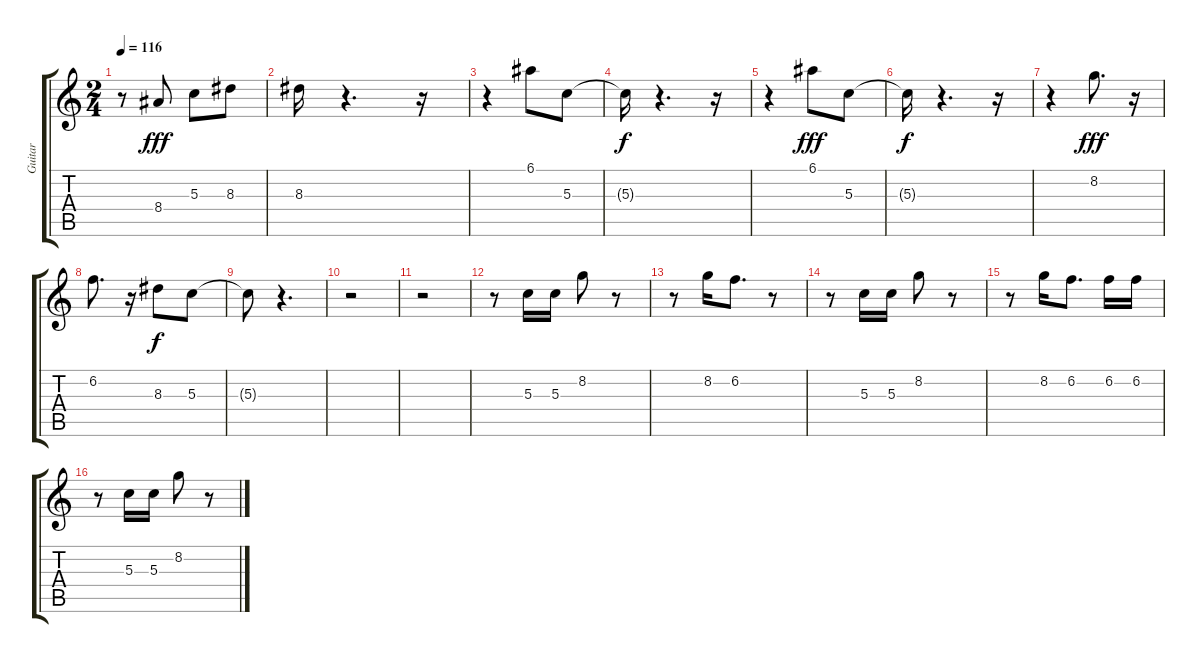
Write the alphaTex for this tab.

\track ("Guitar" "Guitar") {instrument overdrivenguitar}
\staff {score tabs}
\tuning (E4 B3 G3 D3 A2 E2) {hide}
\ts (2 4)
\tempo 116
\clef g2
\ks c
r.8{dy f} 8.4.8{dy fff} 5.3.8 8.3.8 |
8.3.16 r.4{d} r.16 |
r.4 6.1.8 5.3.8 |
5.3{t}.16{dy f} r.4{d} r.16 |
r.4 6.1.8{dy fff} 5.3.8 |
5.3{t}.16{dy f} r.4{d} r.16 |
r.4 8.2.8{d dy fff} r.16 |
6.2.8{d} r.16 8.3.8{dy f} 5.3.8 |
5.3{t}.8 r.4{d} |
r.2 |
r.2 |
r.8 5.3.16 5.3.16 8.2.8 r.8 |
r.8 8.2.16 6.2.8{d} r.8 |
r.8 5.3.16 5.3.16 8.2.8 r.8 |
r.8 8.2.16 6.2.8{d} 6.2.16 6.2.16 |
r.8 5.3.16 5.3.16 8.2.8 r.8
